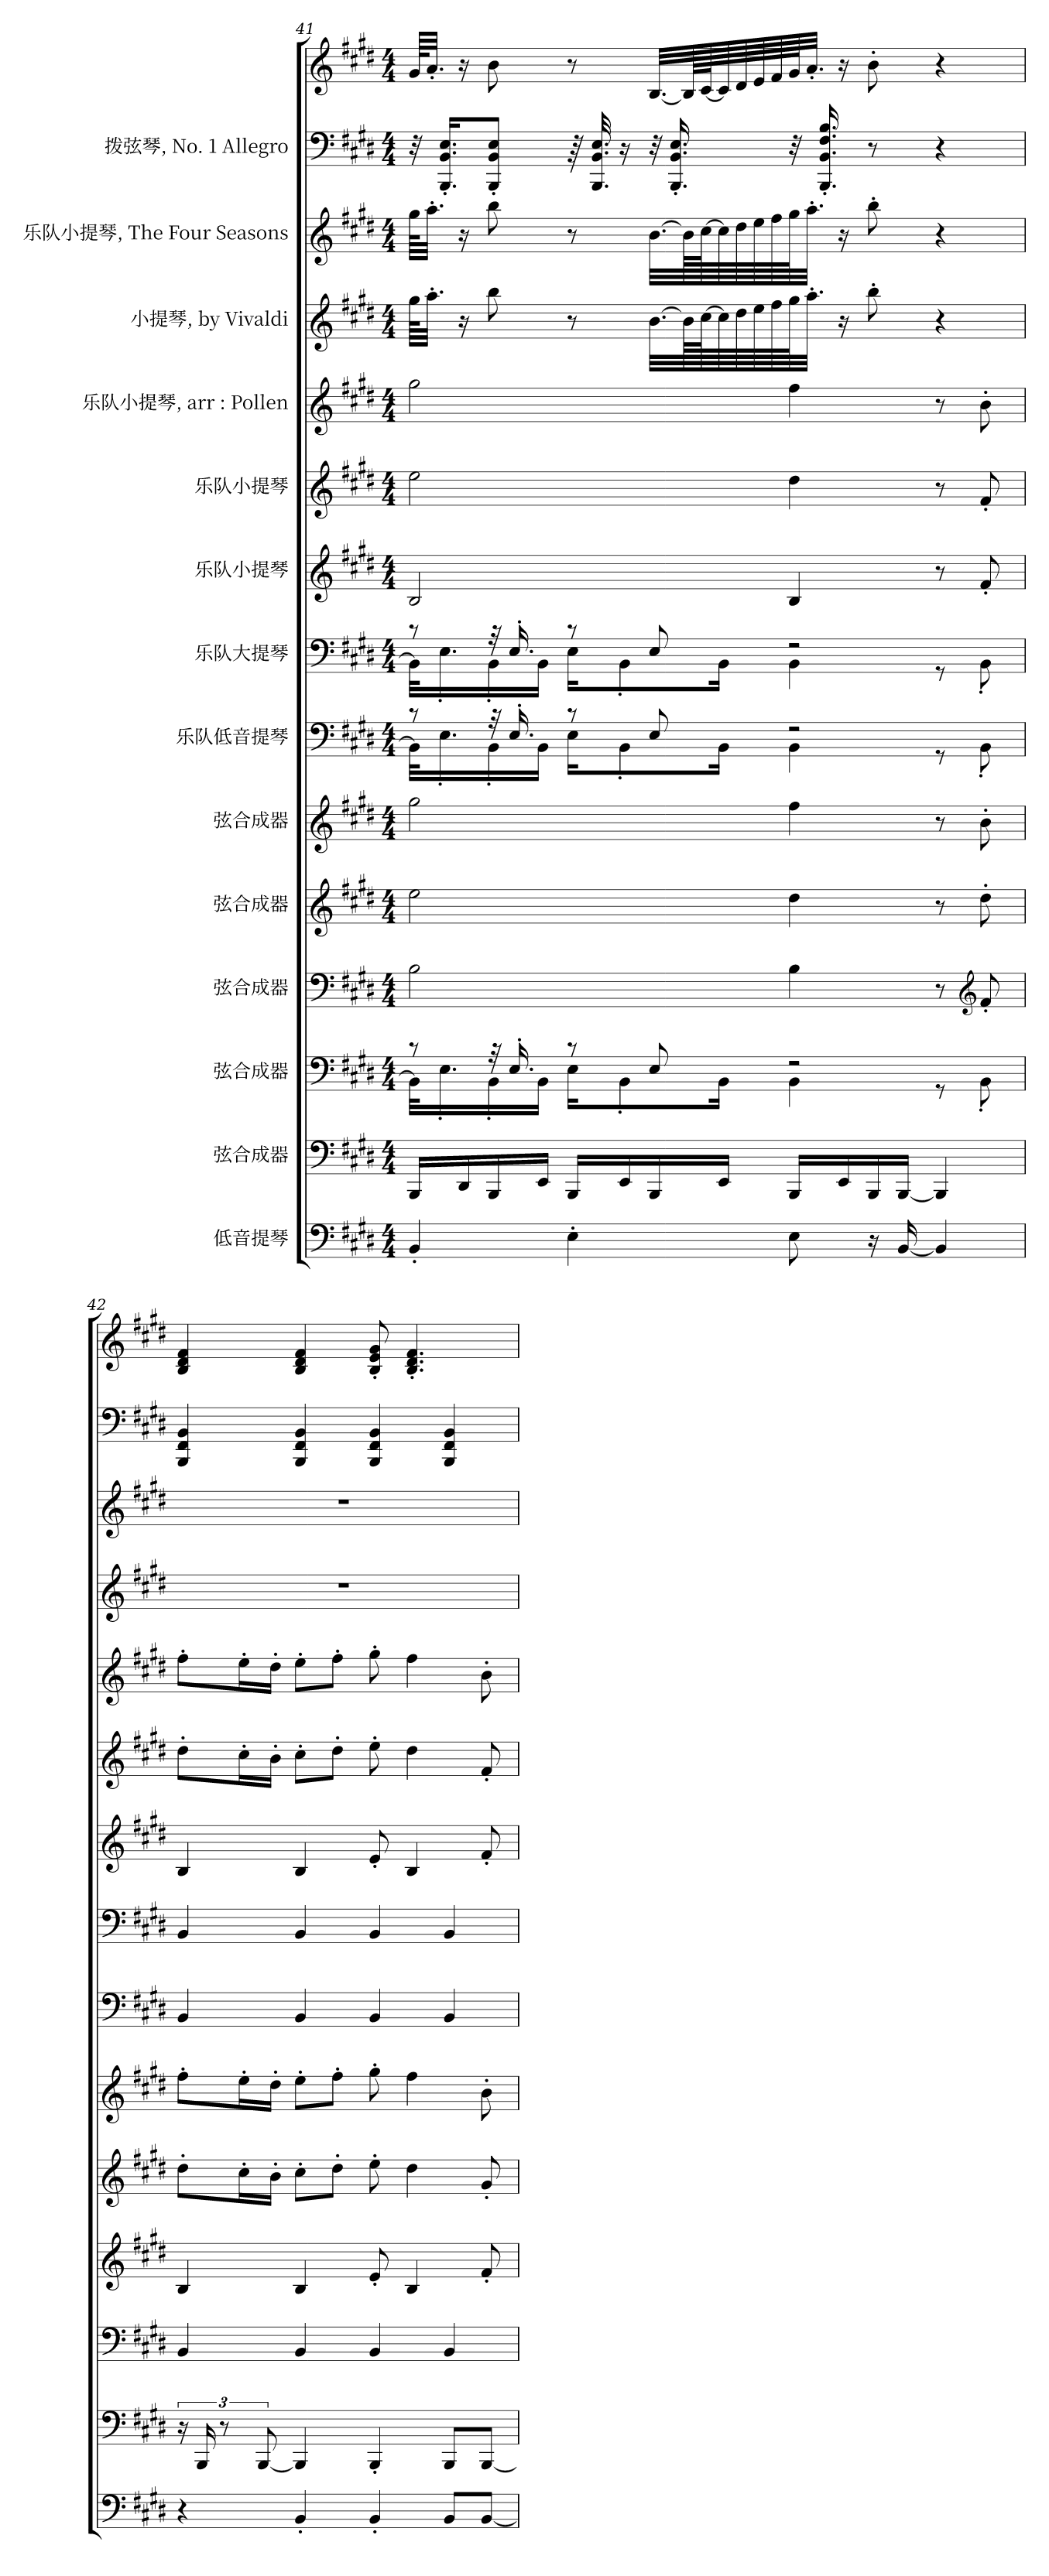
**kern	**kern	**kern	**kern	**kern	**kern	**kern	**kern	**kern	**kern	**kern	**kern	**kern	**kern	**kern
*part14	*part13	*part12	*part11	*part10	*part9	*part8	*part7	*part6	*part5	*part4	*part3	*part2	*part1	*part1
*staff15	*staff14	*staff13	*staff12	*staff11	*staff10	*staff9	*staff8	*staff7	*staff6	*staff5	*staff4	*staff3	*staff2	*staff1
*I"低音提琴	*I"弦合成器	*I"弦合成器	*I"弦合成器	*I"弦合成器	*I"弦合成器	*I"乐队低音提琴	*I"乐队大提琴	*I"乐队小提琴	*I"乐队小提琴	*I"乐队小提琴, arr : Pollen	*I"小提琴, by Vivaldi	*I"乐队小提琴, The Four Seasons	*I"拨弦琴, No. 1 Allegro	*
!!LO:PB:g=z
*clefF4	*clefF4	*clefF4	*clefF4	*clefG2	*clefG2	*clefF4	*clefF4	*clefG2	*clefG2	*clefG2	*clefG2	*clefG2	*clefF4	*clefG2
*ITrd7c12	*	*	*	*	*	*ITrd7c12	*	*	*	*	*	*	*	*
*k[f#c#g#d#]	*k[f#c#g#d#]	*k[f#c#g#d#]	*k[f#c#g#d#]	*k[f#c#g#d#]	*k[f#c#g#d#]	*k[f#c#g#d#]	*k[f#c#g#d#]	*k[f#c#g#d#]	*k[f#c#g#d#]	*k[f#c#g#d#]	*k[f#c#g#d#]	*k[f#c#g#d#]	*k[f#c#g#d#]	*k[f#c#g#d#]
*M4/4	*M4/4	*M4/4	*M4/4	*M4/4	*M4/4	*M4/4	*M4/4	*M4/4	*M4/4	*M4/4	*M4/4	*M4/4	*M4/4	*M4/4
=41	=41	=41	=41	=41	=41	=41	=41	=41	=41	=41	=41	=41	=41	=41
*	*	*^	*	*	*	*^	*^	*	*	*	*	*	*	*
4BBB'/	16BBB/LL	8r	32BB\KLL]	2B\	2ee\	2gg#\	8r	32BBB\KLL]	8r	32BB\KLL]	2B/	2ee\	2gg#\	64gg#\KLLL	64gg#\KLLL	32r	64g#/KLLL
.	.	.	.	.	.	.	.	.	.	.	.	.	.	32.aa'\JJJ	32.aa'\JJJ	.	32.a'/JJJ
.	.	.	16.E'\	.	.	.	.	16.EE'\	.	16.E'\	.	.	.	.	.	16.BBB/' 16.BB/' 16.E/'KL	.
.	16DD#/	.	.	.	.	.	.	.	.	.	.	.	.	16r	16r	.	16r
.	16BBB/	32r	16BB'\	.	.	.	32r	16BBB'\	32r	16BB'\	.	.	.	8bb\	8bb\	8BBB/' 8BB/' 8E/'J	8b\
.	.	16.E'/	.	.	.	.	16.EE'/	.	16.E'/	.	.	.	.	.	.	.	.
.	16EE/JJ	.	16BB\JJ	.	.	.	.	16BBB\JJ	.	16BB\JJ	.	.	.	.	.	.	.
4EE'\	16BBB/LL	8r	16E\KL	.	.	.	8r	16EE\KL	8r	16E\KL	.	.	.	8r	8r	64r	8r
.	.	.	.	.	.	.	.	.	.	.	.	.	.	.	.	32.BBB/ 32.BB/ 32.E/	.
.	16EE/	.	8BB'\	.	.	.	.	8BBB'\	.	8BB'\	.	.	.	.	.	16r	.
.	16BBB/	8E/	.	.	.	.	8EE/	.	8E/	.	.	.	.	[32.b\LLL	[32.b\LLL	32r	[32.B/LLL
.	.	.	.	.	.	.	.	.	.	.	.	.	.	.	.	16.BBB/' 16.BB/' 16.E/'	.
.	.	.	.	.	.	.	.	.	.	.	.	.	.	128b\LL]	128b\LL]	.	128B/LL]
.	.	.	.	.	.	.	.	.	.	.	.	.	.	[128cc#\J	[128cc#\J	.	[128c#/J
.	16EE/JJ	.	16BB\Jk	.	.	.	.	16BBB\Jk	.	16BB\Jk	.	.	.	64cc#\]	64cc#\]	.	64c#/]
.	.	.	.	.	.	.	.	.	.	.	.	.	.	64dd#\	64dd#\	.	64d#/
.	.	.	.	.	.	.	.	.	.	.	.	.	.	64ee\	64ee\	.	64e/
.	.	.	.	.	.	.	.	.	.	.	.	.	.	64ff#\	64ff#\	.	64f#/
8EE\	16BBB/LL	2r	4BB\	4B\	4dd#\	4ff#\	2r	4BBB\	2r	4BB\	4B/	4dd#\	4ff#\	64gg#\J	64gg#\J	32r	64g#/J
.	.	.	.	.	.	.	.	.	.	.	.	.	.	32.aa'\JJJ	32.aa'\JJJ	.	32.a'/JJJ
.	.	.	.	.	.	.	.	.	.	.	.	.	.	.	.	16.BBB/' 16.BB/' 16.F#/' 16.B/'	.
.	16EE/	.	.	.	.	.	.	.	.	.	.	.	.	16r	16r	.	16r
16r	16BBB/	.	.	.	.	.	.	.	.	.	.	.	.	8bb'\	8bb'\	8r	8b'\
[16BBB/	[16BBB/JJ	.	.	.	.	.	.	.	.	.	.	.	.	.	.	.	.
4BBB/]	4BBB/]	.	8r	8r	8r	8r	.	8r	.	8r	8r	8r	8r	4r	4r	4r	4r
*	*	*	*	*clefG2	*	*	*	*	*	*	*	*	*	*	*	*	*
.	.	.	8BB'\	8f#'/	8dd#'\	8b'\	.	8BBB'\	.	8BB'\	8f#'/	8f#'/	8b'\	.	.	.	.
*	*	*	*	*	*	*	*v	*v	*	*	*	*	*	*	*	*	*
*	*	*v	*v	*	*	*	*	*v	*v	*	*	*	*	*	*	*
!!LO:PB:g=z
=42	=42	=42	=42	=42	=42	=42	=42	=42	=42	=42	=42	=42	=42	=42
4r	24r	4BB/	4B/	8dd#'\L	8ff#'\L	4BBB/	4BB/	4B/	8dd#'\L	8ff#'\L	1r	1r	4BBB/ 4FF#/ 4BB/	4B/ 4d#/ 4f#/
.	24BBB/	.	.	.	.	.	.	.	.	.	.	.	.	.
.	12r	.	.	.	.	.	.	.	.	.	.	.	.	.
.	.	.	.	16cc#'\L	16ee'\L	.	.	.	16cc#'\L	16ee'\L	.	.	.	.
.	[12BBB/	.	.	.	.	.	.	.	.	.	.	.	.	.
.	.	.	.	16b'\JJ	16dd#'\JJ	.	.	.	16b'\JJ	16dd#'\JJ	.	.	.	.
4BBB'/	4BBB/]	4BB/	4B/	8cc#'\L	8ee'\L	4BBB/	4BB/	4B/	8cc#'\L	8ee'\L	.	.	4BBB/ 4FF#/ 4BB/	4B/ 4d#/ 4f#/
.	.	.	.	8dd#'\J	8ff#'\J	.	.	.	8dd#'\J	8ff#'\J	.	.	.	.
4BBB'/	4BBB'/	4BB/	8e'/	8ee'\	8gg#'\	4BBB/	4BB/	8e'/	8ee'\	8gg#'\	.	.	4BBB/ 4FF#/ 4BB/	8B/' 8e/' 8g#/'
.	.	.	4B/	4dd#\	4ff#\	.	.	4B/	4dd#\	4ff#\	.	.	.	4.B/' 4.d#/' 4.f#/'
8BBB/L	8BBB/L	4BB/	.	.	.	4BBB/	4BB/	.	.	.	.	.	4BBB/ 4FF#/ 4BB/	.
[8BBB/J	[8BBB/J	.	8f#'/	8g#'/	8b'\	.	.	8f#'/	8f#'/	8b'\	.	.	.	.
=	=	=	=	=	=	=	=	=	=	=	=	=	=	=
*-	*-	*-	*-	*-	*-	*-	*-	*-	*-	*-	*-	*-	*-	*-
